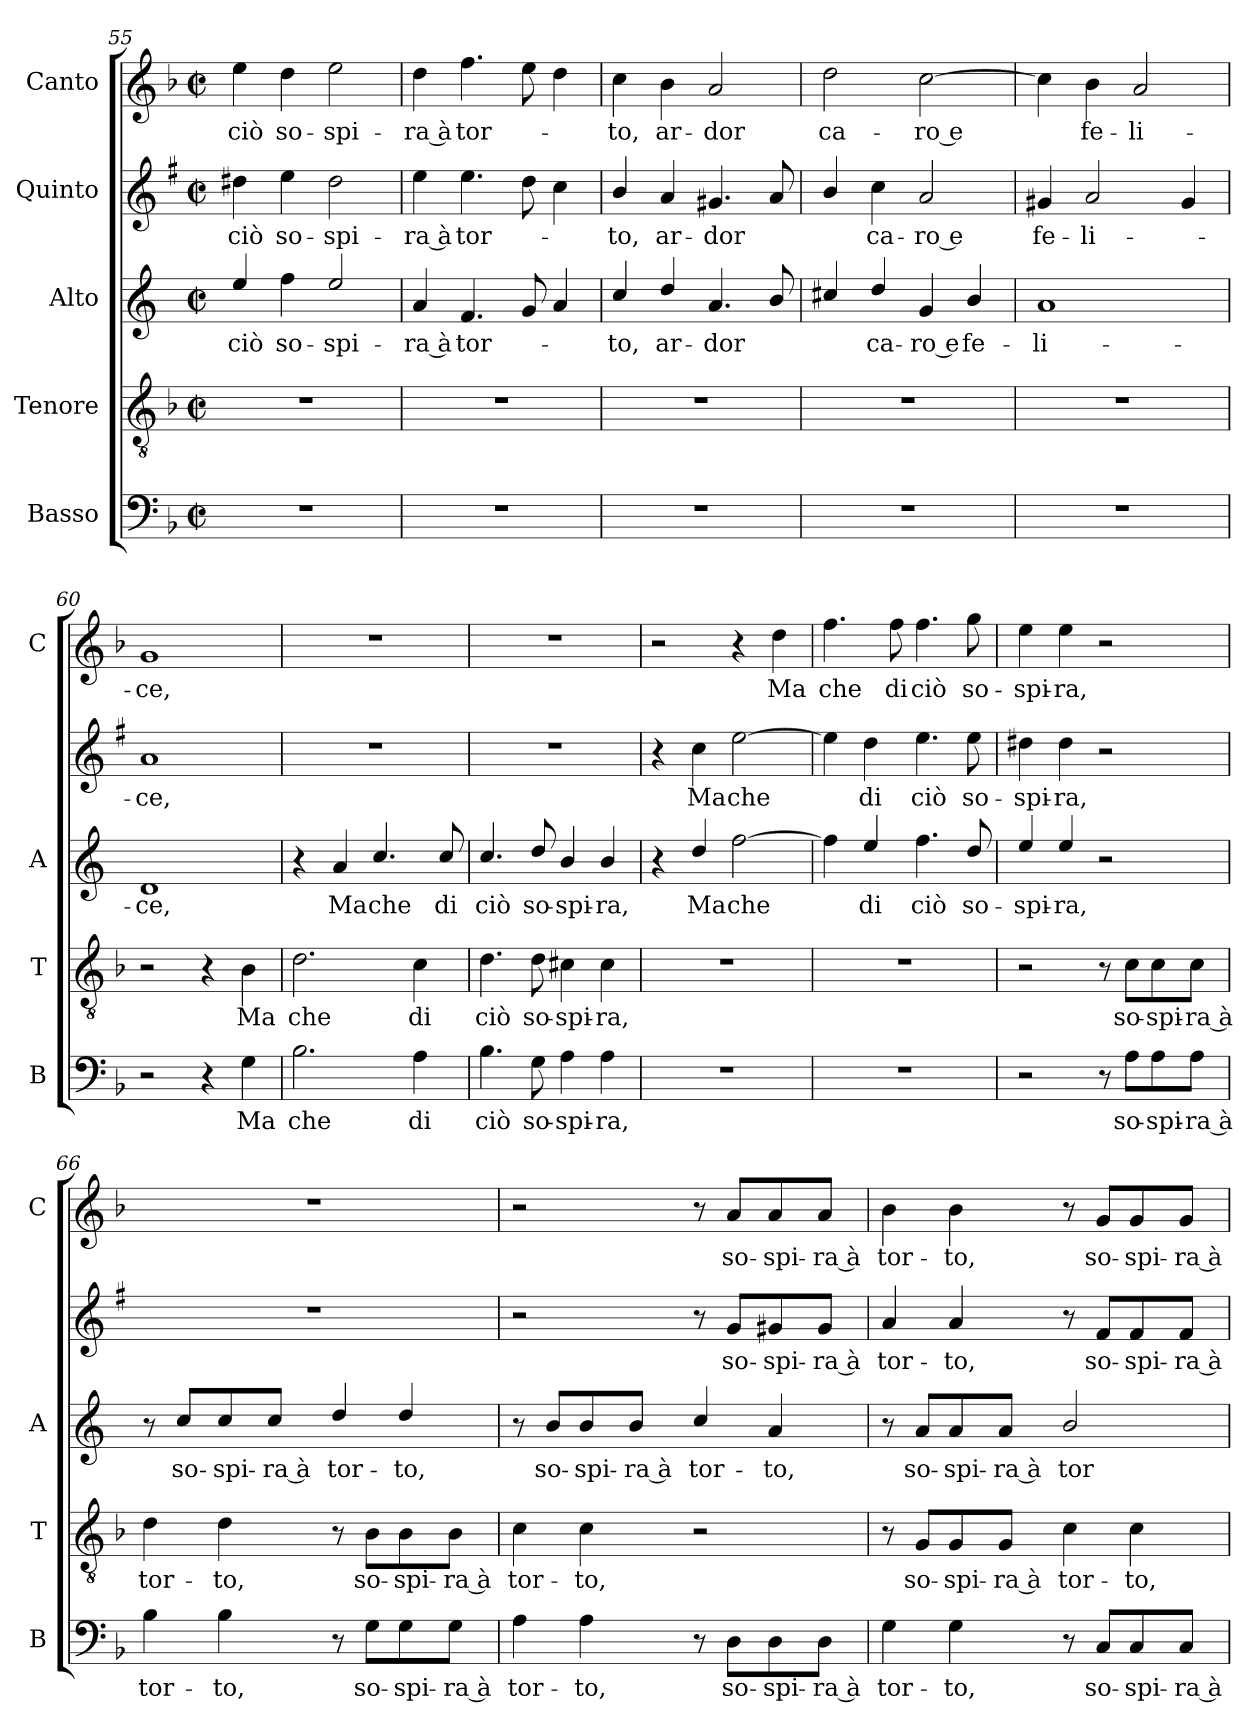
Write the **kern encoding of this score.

**kern	**text	**kern	**text	**kern	**text	**kern	**text	**kern	**text
*part5	*part5	*part4	*part4	*part3	*part3	*part2	*part2	*part1	*part1
*staff5	*staff5	*staff4	*staff4	*staff3	*staff3	*staff2	*staff2	*staff1	*staff1
*I"Basso	*	*I"Tenore	*	*I"Alto	*	*I"Quinto	*	*I"Canto	*
*I'B	*	*I'T	*	*I'A	*	*	*	*I'C	*
*clefF4	*	*clefGv2	*	*clefG2	*	*clefG2	*	*clefG2	*
*	*	*	*	*ITrd4c7	*	*ITrd1c2	*	*	*
*k[b-]	*	*k[b-]	*	*k[b-]	*	*k[b-]	*	*k[b-]	*
*F:	*	*F:	*	*F:	*	*F:	*	*F:	*
*M2/2	*	*M2/2	*	*M2/2	*	*M2/2	*	*M2/2	*
*met(c|)	*	*met(c|)	*	*met(c|)	*	*met(c|)	*	*met(c|)	*
=55	=55	=55	=55	=55	=55	=55	=55	=55	=55
!	!	!	!	!	!LO:LY:b	!	!LO:LY:b	!	!LO:LY:b
1r	.	1r	.	4a/	ciò	4cc#X\	ciò	4ee\	ciò
!	!	!	!	!	!LO:LY:b	!	!LO:LY:b	!	!LO:LY:b
.	.	.	.	4b-\	so-	4dd\	so-	4dd\	so-
!	!	!	!	!	!LO:LY:b	!	!LO:LY:b	!	!LO:LY:b
.	.	.	.	2a/	-spi-	2cc#\	-spi-	2ee\	-spi-
=56	=56	=56	=56	=56	=56	=56	=56	=56	=56
!	!	!	!	!	!LO:LY:b	!	!LO:LY:b	!	!LO:LY:b
1r	.	1r	.	4d/	-ra à	4dd\	-ra à	4dd\	-ra à
!	!	!	!	!	!LO:LY:b	!	!LO:LY:b	!	!LO:LY:b
.	.	.	.	4.B-/	tor-	4.dd\	tor-	4.ff\	tor-
.	.	.	.	8c/	.	8cc\	.	8ee\	.
.	.	.	.	4d/	.	4b-\	.	4dd\	.
=57	=57	=57	=57	=57	=57	=57	=57	=57	=57
!	!	!	!	!	!LO:LY:b	!	!LO:LY:b	!	!LO:LY:b
1r	.	1r	.	4f/	-to,	4a/	-to,	4cc\	-to,
!	!	!	!	!	!LO:LY:b	!	!LO:LY:b	!	!LO:LY:b
.	.	.	.	4g/	ar-	4g/	ar-	4b-\	ar-
!	!	!	!	!	!LO:LY:b	!	!LO:LY:b	!	!LO:LY:b
.	.	.	.	4.d/	-dor	4.f#X/	-dor	2a/	-dor
.	.	.	.	8e/	.	8g/	.	.	.
=58	=58	=58	=58	=58	=58	=58	=58	=58	=58
!	!	!	!	!	!	!	!	!	!LO:LY:b
1r	.	1r	.	4f#X/	.	4a/	.	2dd\	ca-
!	!	!	!	!	!LO:LY:b	!	!LO:LY:b	!	!
.	.	.	.	4g/	ca-	4b-\	ca-	.	.
!	!	!	!	!	!LO:LY:b	!	!LO:LY:b	!	!LO:LY:b
.	.	.	.	4c/	-ro e	2g/	-ro e	[2cc\	-ro e
!	!	!	!	!	!LO:LY:b	!	!	!	!
.	.	.	.	4e/	fe-	.	.	.	.
=59	=59	=59	=59	=59	=59	=59	=59	=59	=59
!	!	!	!	!	!LO:LY:b	!	!LO:LY:b	!	!
1r	.	1r	.	1d	-li-	4f#X/	fe-	4cc\]	.
!	!	!	!	!	!	!	!LO:LY:b	!	!LO:LY:b
.	.	.	.	.	.	2g/	-li-	4b-\	fe-
!	!	!	!	!	!	!	!	!	!LO:LY:b
.	.	.	.	.	.	.	.	2a/	-li-
.	.	.	.	.	.	4f#/	.	.	.
=60	=60	=60	=60	=60	=60	=60	=60	=60	=60
!	!	!	!	!	!LO:LY:b	!	!LO:LY:b	!	!LO:LY:b
2r	.	2r	.	1G	-ce,	1g	-ce,	1g	-ce,
4r	.	4r	.	.	.	.	.	.	.
!	!LO:LY:b	!	!LO:LY:b	!	!	!	!	!	!
4G\	Ma	4B-\	Ma	.	.	.	.	.	.
!!LO:PB:g=z
=61	=61	=61	=61	=61	=61	=61	=61	=61	=61
!	!LO:LY:b	!	!LO:LY:b	!	!	!	!	!	!
2.B-\	che	2.d\	che	4r	.	1r	.	1r	.
!	!	!	!	!	!LO:LY:b	!	!	!	!
.	.	.	.	4d/	Ma	.	.	.	.
!	!	!	!	!	!LO:LY:b	!	!	!	!
.	.	.	.	4.f/	che	.	.	.	.
!	!LO:LY:b	!	!LO:LY:b	!	!	!	!	!	!
4A\	di	4c\	di	.	.	.	.	.	.
!	!	!	!	!	!LO:LY:b	!	!	!	!
.	.	.	.	8f/	di	.	.	.	.
=62	=62	=62	=62	=62	=62	=62	=62	=62	=62
!	!LO:LY:b	!	!LO:LY:b	!	!LO:LY:b	!	!	!	!
4.B-\	ciò	4.d\	ciò	4.f/	ciò	1r	.	1r	.
!	!LO:LY:b	!	!LO:LY:b	!	!LO:LY:b	!	!	!	!
8G\	so-	8d\	so-	8g/	so-	.	.	.	.
!	!LO:LY:b	!	!LO:LY:b	!	!LO:LY:b	!	!	!	!
4A\	-spi-	4c#X\	-spi-	4e/	-spi-	.	.	.	.
!	!LO:LY:b	!	!LO:LY:b	!	!LO:LY:b	!	!	!	!
4A\	-ra,	4c#\	-ra,	4e/	-ra,	.	.	.	.
=63	=63	=63	=63	=63	=63	=63	=63	=63	=63
1r	.	1r	.	4r	.	4r	.	2r	.
!	!	!	!	!	!LO:LY:b	!	!LO:LY:b	!	!
.	.	.	.	4g/	Ma	4b-\	Ma	.	.
!	!	!	!	!	!LO:LY:b	!	!LO:LY:b	!	!
.	.	.	.	[2b-\	che	[2dd\	che	4r	.
!	!	!	!	!	!	!	!	!	!LO:LY:b
.	.	.	.	.	.	.	.	4dd\	Ma
=64	=64	=64	=64	=64	=64	=64	=64	=64	=64
!	!	!	!	!	!	!	!	!	!LO:LY:b
1r	.	1r	.	4b-\]	.	4dd\]	.	4.ff\	che
!	!	!	!	!	!LO:LY:b	!	!LO:LY:b	!	!
.	.	.	.	4a/	di	4cc\	di	.	.
!	!	!	!	!	!	!	!	!	!LO:LY:b
.	.	.	.	.	.	.	.	8ff\	di
!	!	!	!	!	!LO:LY:b	!	!LO:LY:b	!	!LO:LY:b
.	.	.	.	4.b-\	ciò	4.dd\	ciò	4.ff\	ciò
!	!	!	!	!	!LO:LY:b	!	!LO:LY:b	!	!LO:LY:b
.	.	.	.	8g/	so-	8dd\	so-	8gg\	so-
=65	=65	=65	=65	=65	=65	=65	=65	=65	=65
!	!	!	!	!	!LO:LY:b	!	!LO:LY:b	!	!LO:LY:b
2r	.	2r	.	4a/	-spi-	4cc#X\	-spi-	4ee\	-spi-
!	!	!	!	!	!LO:LY:b	!	!LO:LY:b	!	!LO:LY:b
.	.	.	.	4a/	-ra,	4cc#\	-ra,	4ee\	-ra,
8r	.	8r	.	2r	.	2r	.	2r	.
!	!LO:LY:b	!	!LO:LY:b	!	!	!	!	!	!
8A\L	so-	8c\L	so-	.	.	.	.	.	.
!	!LO:LY:b	!	!LO:LY:b	!	!	!	!	!	!
8A\	-spi-	8c\	-spi-	.	.	.	.	.	.
!	!LO:LY:b	!	!LO:LY:b	!	!	!	!	!	!
8A\J	-ra à	8c\J	-ra à	.	.	.	.	.	.
=66	=66	=66	=66	=66	=66	=66	=66	=66	=66
!	!LO:LY:b	!	!LO:LY:b	!	!	!	!	!	!
4B-\	tor-	4d\	tor-	8r	.	1r	.	1r	.
!	!	!	!	!	!LO:LY:b	!	!	!	!
.	.	.	.	8f/L	so-	.	.	.	.
!	!LO:LY:b	!	!LO:LY:b	!	!LO:LY:b	!	!	!	!
4B-\	-to,	4d\	-to,	8f/	-spi-	.	.	.	.
!	!	!	!	!	!LO:LY:b	!	!	!	!
.	.	.	.	8f/J	-ra à	.	.	.	.
!	!	!	!	!	!LO:LY:b	!	!	!	!
8r	.	8r	.	4g/	tor-	.	.	.	.
!	!LO:LY:b	!	!LO:LY:b	!	!	!	!	!	!
8G\L	so-	8B-\L	so-	.	.	.	.	.	.
!	!LO:LY:b	!	!LO:LY:b	!	!LO:LY:b	!	!	!	!
8G\	-spi-	8B-\	-spi-	4g/	-to,	.	.	.	.
!	!LO:LY:b	!	!LO:LY:b	!	!	!	!	!	!
8G\J	-ra à	8B-\J	-ra à	.	.	.	.	.	.
!!LO:LB:g=z
=67	=67	=67	=67	=67	=67	=67	=67	=67	=67
!	!LO:LY:b	!	!LO:LY:b	!	!	!	!	!	!
4A\	tor-	4c\	tor-	8r	.	2r	.	2r	.
!	!	!	!	!	!LO:LY:b	!	!	!	!
.	.	.	.	8e/L	so-	.	.	.	.
!	!LO:LY:b	!	!LO:LY:b	!	!LO:LY:b	!	!	!	!
4A\	-to,	4c\	-to,	8e/	-spi-	.	.	.	.
!	!	!	!	!	!LO:LY:b	!	!	!	!
.	.	.	.	8e/J	-ra à	.	.	.	.
!	!	!	!	!	!LO:LY:b	!	!	!	!
8r	.	2r	.	4f/	tor-	8r	.	8r	.
!	!LO:LY:b	!	!	!	!	!	!LO:LY:b	!	!LO:LY:b
8D\L	so-	.	.	.	.	8f/L	so-	8a/L	so-
!	!LO:LY:b	!	!	!	!LO:LY:b	!	!LO:LY:b	!	!LO:LY:b
8D\	-spi-	.	.	4d/	-to,	8f#X/	-spi-	8a/	-spi-
!	!LO:LY:b	!	!	!	!	!	!LO:LY:b	!	!LO:LY:b
8D\J	-ra à	.	.	.	.	8f#/J	-ra à	8a/J	-ra à
=68	=68	=68	=68	=68	=68	=68	=68	=68	=68
!	!LO:LY:b	!	!	!	!	!	!LO:LY:b	!	!LO:LY:b
4G\	tor-	8r	.	8r	.	4g/	tor-	4b-\	tor-
!	!	!	!LO:LY:b	!	!LO:LY:b	!	!	!	!
.	.	8G/L	so-	8d/L	so-	.	.	.	.
!	!LO:LY:b	!	!LO:LY:b	!	!LO:LY:b	!	!LO:LY:b	!	!LO:LY:b
4G\	-to,	8G/	-spi-	8d/	-spi-	4g/	-to,	4b-\	-to,
!	!	!	!LO:LY:b	!	!LO:LY:b	!	!	!	!
.	.	8G/J	-ra à	8d/J	-ra à	.	.	.	.
!	!	!	!LO:LY:b	!	!LO:LY:b	!	!	!	!
8r	.	4c\	tor-	2e/	tor-	8r	.	8r	.
!	!LO:LY:b	!	!	!	!	!	!LO:LY:b	!	!LO:LY:b
8C/L	so-	.	.	.	.	8e/L	so-	8g/L	so-
!	!LO:LY:b	!	!LO:LY:b	!	!	!	!LO:LY:b	!	!LO:LY:b
8C/	-spi-	4c\	-to,	.	.	8e/	-spi-	8g/	-spi-
!	!LO:LY:b	!	!	!	!	!	!LO:LY:b	!	!LO:LY:b
8C/J	-ra à	.	.	.	.	8e/J	-ra à	8g/J	-ra à
=	=	=	=	=	=	=	=	=	=
*-	*-	*-	*-	*-	*-	*-	*-	*-	*-
